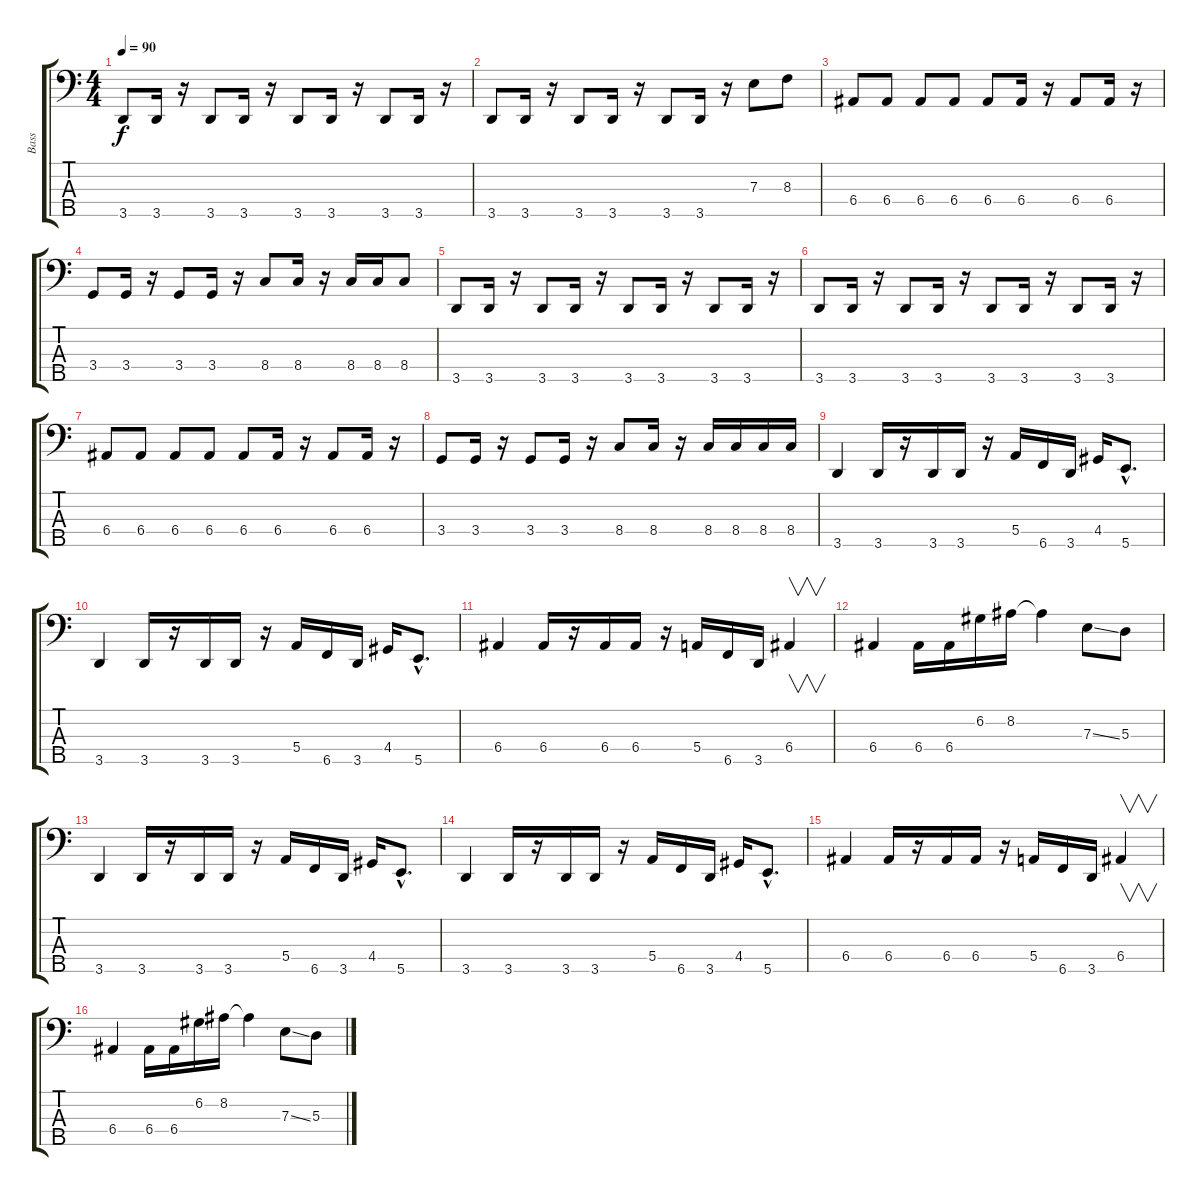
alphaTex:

\track ("Bass" "Bass") {instrument electricbassfinger}
\staff {score tabs}
\tuning (G2 D2 A1 E1 B0) {hide}
\ts (4 4)
\tempo 90
\clef f4
\ks c
3.5.8{dy f} 3.5.16 r.16 3.5.8 3.5.16 r.16 3.5.8 3.5.16 r.16 3.5.8 3.5.16 r.16 |
3.5.8 3.5.16 r.16 3.5.8 3.5.16 r.16 3.5.8 3.5.16 r.16 7.3.8 8.3.8 |
6.4.8 6.4.8 6.4.8 6.4.8 6.4.8 6.4.16 r.16 6.4.8 6.4.16 r.16 |
3.4.8 3.4.16 r.16 3.4.8 3.4.16 r.16 8.4.8 8.4.16 r.16 8.4.16 8.4.16 8.4.8 |
3.5.8 3.5.16 r.16 3.5.8 3.5.16 r.16 3.5.8 3.5.16 r.16 3.5.8 3.5.16 r.16 |
3.5.8 3.5.16 r.16 3.5.8 3.5.16 r.16 3.5.8 3.5.16 r.16 3.5.8 3.5.16 r.16 |
6.4.8 6.4.8 6.4.8 6.4.8 6.4.8 6.4.16 r.16 6.4.8 6.4.16 r.16 |
3.4.8 3.4.16 r.16 3.4.8 3.4.16 r.16 8.4.8 8.4.16 r.16 8.4.16 8.4.16 8.4.16 8.4.16 |
3.5.4 3.5.16 r.16 3.5.16 3.5.16 r.16 5.4.16 6.5.16 3.5.16 4.4.16 5.5{hac}.8{d} |
3.5.4 3.5.16 r.16 3.5.16 3.5.16 r.16 5.4.16 6.5.16 3.5.16 4.4.16 5.5{hac}.8{d} |
6.4.4 6.4.16 r.16 6.4.16 6.4.16 r.16 5.4.16 6.5.16 3.5.16 6.4.4{v} |
6.4.4 6.4.16 6.4.16 6.2.16 8.2.16 8.2{t}.4 7.3{ss}.8 5.3.8 |
3.5.4 3.5.16 r.16 3.5.16 3.5.16 r.16 5.4.16 6.5.16 3.5.16 4.4.16 5.5{hac}.8{d} |
3.5.4 3.5.16 r.16 3.5.16 3.5.16 r.16 5.4.16 6.5.16 3.5.16 4.4.16 5.5{hac}.8{d} |
6.4.4 6.4.16 r.16 6.4.16 6.4.16 r.16 5.4.16 6.5.16 3.5.16 6.4.4{v} |
6.4.4 6.4.16 6.4.16 6.2.16 8.2.16 8.2{t}.4 7.3{ss}.8 5.3.8
